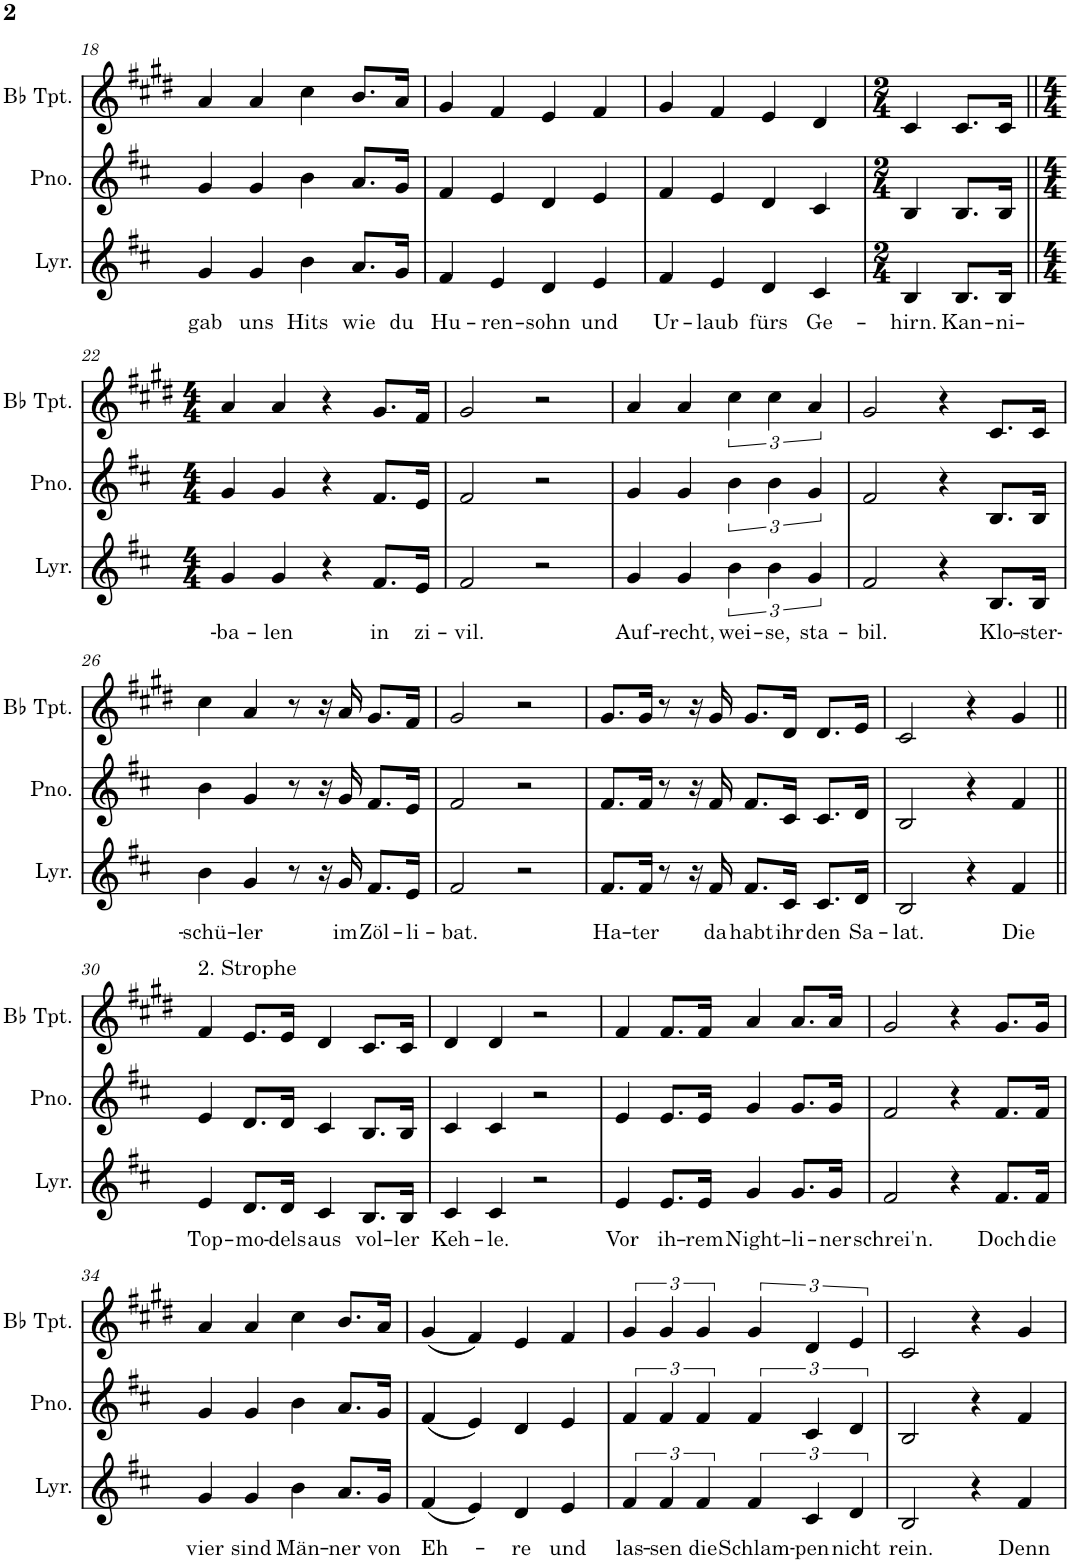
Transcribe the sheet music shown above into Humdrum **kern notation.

**kern	**text	**kern	**kern
*part3	*part3	*part2	*part1
*staff3	*staff3	*staff2	*staff1
*I"Lyrics	*	*I"Piano	*I"Bb Trumpet
*I'Lyr.	*	*I'Pno.	*I'Bb Tpt.
!!LO:PB:g=z
*clefG2	*	*clefG2	*clefG2
*	*	*	*Trd1c2
*k[f#c#]	*	*k[f#c#]	*k[f#c#g#d#]
*M4/4	*	*M4/4	*M4/4
=18	=18	=18	=18
!	!LO:LY:b	!	!
4g/	gab	4g/	4a/
!	!LO:LY:b	!	!
4g/	uns	4g/	4a/
!	!LO:LY:b	!	!
4b\	Hits	4b\	4cc#\
!	!LO:LY:b	!	!
8.a/L	wie	8.a/L	8.b/L
!	!LO:LY:b	!	!
16g/Jk	du	16g/Jk	16a/Jk
=19	=19	=19	=19
!	!LO:LY:b	!	!
4f#/	Hu-	4f#/	4g#/
!	!LO:LY:b	!	!
4e/	-ren-	4e/	4f#/
!	!LO:LY:b	!	!
4d/	-sohn	4d/	4e/
!	!LO:LY:b	!	!
4e/	und	4e/	4f#/
=20	=20	=20	=20
!	!LO:LY:b	!	!
4f#/	Ur-	4f#/	4g#/
!	!LO:LY:b	!	!
4e/	-laub	4e/	4f#/
!	!LO:LY:b	!	!
4d/	fürs	4d/	4e/
!	!LO:LY:b	!	!
4c#/	Ge-	4c#/	4d#/
=21	=21	=21	=21
*M2/4	*	*M2/4	*M2/4
!	!LO:LY:b	!	!
4B/	-hirn.	4B/	4c#/
!	!LO:LY:b	!	!
8.B/L	Kan-	8.B/L	8.c#/L
!	!LO:LY:b	!	!
16B/Jk	-ni-	16B/Jk	16c#/Jk
!!LO:LB:g=z
=22||	=22||	=22||	=22||
*M4/4	*	*M4/4	*M4/4
!	!LO:LY:b	!	!
4g/	-ba-	4g/	4a/
!	!LO:LY:b	!	!
4g/	-len	4g/	4a/
4r	.	4r	4r
!	!LO:LY:b	!	!
8.f#/L	in	8.f#/L	8.g#/L
!	!LO:LY:b	!	!
16e/Jk	zi-	16e/Jk	16f#/Jk
=23	=23	=23	=23
!	!LO:LY:b	!	!
2f#/	-vil.	2f#/	2g#/
2r	.	2r	2r
=24	=24	=24	=24
!	!LO:LY:b	!	!
4g/	Auf-	4g/	4a/
!	!LO:LY:b	!	!
4g/	-recht,	4g/	4a/
!	!LO:LY:b	!	!
6b\	wei-	6b\	6cc#\
!	!LO:LY:b	!	!
6b\	-se,	6b\	6cc#\
!	!LO:LY:b	!	!
6g/	sta-	6g/	6a/
=25	=25	=25	=25
!	!LO:LY:b	!	!
2f#/	-bil.	2f#/	2g#/
4r	.	4r	4r
!	!LO:LY:b	!	!
8.B/L	Klo-	8.B/L	8.c#/L
!	!LO:LY:b	!	!
16B/Jk	-ster-	16B/Jk	16c#/Jk
!!LO:LB:g=z
=26	=26	=26	=26
!	!LO:LY:b	!	!
4b\	-schü-	4b\	4cc#\
!	!LO:LY:b	!	!
4g/	-ler	4g/	4a/
8r	.	8r	8r
16r	.	16r	16r
!	!LO:LY:b	!	!
16g/	im	16g/	16a/
!	!LO:LY:b	!	!
8.f#/L	Zöl-	8.f#/L	8.g#/L
!	!LO:LY:b	!	!
16e/Jk	-li-	16e/Jk	16f#/Jk
=27	=27	=27	=27
!	!LO:LY:b	!	!
2f#/	-bat.	2f#/	2g#/
2r	.	2r	2r
=28	=28	=28	=28
!	!LO:LY:b	!	!
8.f#/L	Ha-	8.f#/L	8.g#/L
!	!LO:LY:b	!	!
16f#/Jk	-ter	16f#/Jk	16g#/Jk
8r	.	8r	8r
16r	.	16r	16r
!	!LO:LY:b	!	!
16f#/	da	16f#/	16g#/
!	!LO:LY:b	!	!
8.f#/L	habt	8.f#/L	8.g#/L
!	!LO:LY:b	!	!
16c#/Jk	ihr	16c#/Jk	16d#/Jk
!	!LO:LY:b	!	!
8.c#/L	den	8.c#/L	8.d#/L
!	!LO:LY:b	!	!
16d/Jk	Sa-	16d/Jk	16e/Jk
=29	=29	=29	=29
!	!LO:LY:b	!	!
2B/	-lat.	2B/	2c#/
4r	.	4r	4r
!	!LO:LY:b	!	!
4f#/	Die	4f#/	4g#/
!!LO:LB:g=z
=30||	=30||	=30||	=30||
!	!	!	!LO:TX:a:t=2. Strophe
!	!LO:LY:b	!	!
4e/	Top-	4e/	4f#/
!	!LO:LY:b	!	!
8.d/L	-mo-	8.d/L	8.e/L
!	!LO:LY:b	!	!
16d/Jk	-dels	16d/Jk	16e/Jk
!	!LO:LY:b	!	!
4c#/	aus	4c#/	4d#/
!	!LO:LY:b	!	!
8.B/L	vol-	8.B/L	8.c#/L
!	!LO:LY:b	!	!
16B/Jk	-ler	16B/Jk	16c#/Jk
=31	=31	=31	=31
!	!LO:LY:b	!	!
4c#/	Keh-	4c#/	4d#/
!	!LO:LY:b	!	!
4c#/	-le.	4c#/	4d#/
2r	.	2r	2r
=32	=32	=32	=32
!	!LO:LY:b	!	!
4e/	Vor	4e/	4f#/
!	!LO:LY:b	!	!
8.e/L	ih-	8.e/L	8.f#/L
!	!LO:LY:b	!	!
16e/Jk	-rem	16e/Jk	16f#/Jk
!	!LO:LY:b	!	!
4g/	Night-	4g/	4a/
!	!LO:LY:b	!	!
8.g/L	-li-	8.g/L	8.a/L
!	!LO:LY:b	!	!
16g/Jk	-ner	16g/Jk	16a/Jk
=33	=33	=33	=33
!	!LO:LY:b	!	!
2f#/	schrei'n.	2f#/	2g#/
4r	.	4r	4r
!	!LO:LY:b	!	!
8.f#/L	Doch	8.f#/L	8.g#/L
!	!LO:LY:b	!	!
16f#/Jk	die	16f#/Jk	16g#/Jk
!!LO:LB:g=z
=34	=34	=34	=34
!	!LO:LY:b	!	!
4g/	vier	4g/	4a/
!	!LO:LY:b	!	!
4g/	sind	4g/	4a/
!	!LO:LY:b	!	!
4b\	Män-	4b\	4cc#\
!	!LO:LY:b	!	!
8.a/L	-ner	8.a/L	8.b/L
!	!LO:LY:b	!	!
16g/Jk	von	16g/Jk	16a/Jk
=35	=35	=35	=35
!	!LO:LY:b	!	!
(4f#/	Eh-	(4f#/	(4g#/
4e/)	.	4e/)	4f#/)
!	!LO:LY:b	!	!
4d/	-re	4d/	4e/
!	!LO:LY:b	!	!
4e/	und	4e/	4f#/
=36	=36	=36	=36
!	!LO:LY:b	!	!
6f#/	las-	6f#/	6g#/
!	!LO:LY:b	!	!
6f#/	-sen	6f#/	6g#/
!	!LO:LY:b	!	!
6f#/	die	6f#/	6g#/
!	!LO:LY:b	!	!
6f#/	Schlam-	6f#/	6g#/
!	!LO:LY:b	!	!
6c#/	-pen	6c#/	6d#/
!	!LO:LY:b	!	!
6d/	nicht	6d/	6e/
=37	=37	=37	=37
!	!LO:LY:b	!	!
2B/	rein.	2B/	2c#/
4r	.	4r	4r
!	!LO:LY:b	!	!
4f#/	Denn	4f#/	4g#/
=	=	=	=
*-	*-	*-	*-
